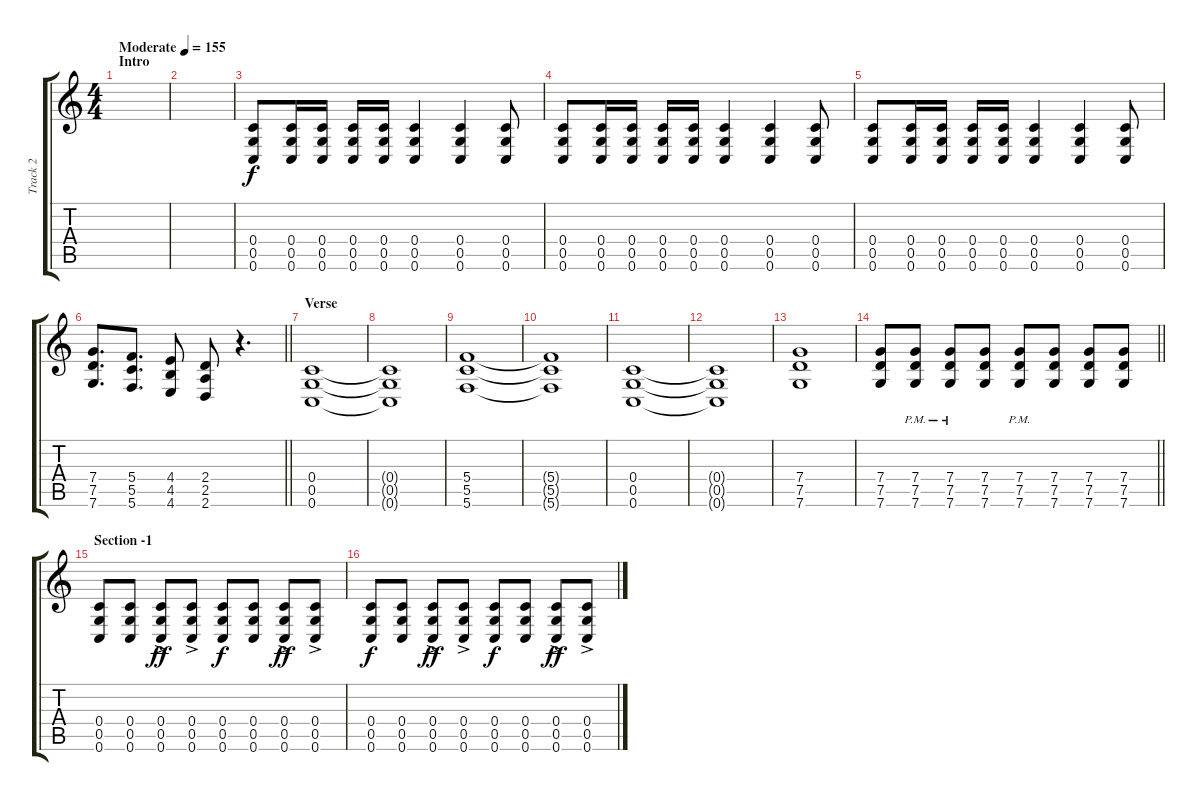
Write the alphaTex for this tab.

\track ("Track 2" "Track 2") {instrument acousticguitarsteel}
\staff {score tabs}
\tuning (D4 A3 F3 C3 G2 C2) {hide}
\ts (4 4)
\section ("" "Intro")
\tempo (155 "Moderate")
\clef g2
\ks c
|
|
(0.4 0.5 0.6).8 (0.4 0.5 0.6).16 (0.4 0.5 0.6).16 (0.4 0.5 0.6).16 (0.4 0.5 0.6).16 (0.4 0.5 0.6).4 (0.4 0.5 0.6).4 (0.4 0.5 0.6).8 |
(0.4 0.5 0.6).8 (0.4 0.5 0.6).16 (0.4 0.5 0.6).16 (0.4 0.5 0.6).16 (0.4 0.5 0.6).16 (0.4 0.5 0.6).4 (0.4 0.5 0.6).4 (0.4 0.5 0.6).8 |
(0.4 0.5 0.6).8 (0.4 0.5 0.6).16 (0.4 0.5 0.6).16 (0.4 0.5 0.6).16 (0.4 0.5 0.6).16 (0.4 0.5 0.6).4 (0.4 0.5 0.6).4 (0.4 0.5 0.6).8 |
\barLineRight lightlight
(7.4 7.5 7.6).8{d} (5.4 5.5 5.6).8{d} (4.4 4.5 4.6).8 (2.4 2.5 2.6).8 r.4{d} |
\section ("" "Verse")
(0.4 0.5 0.6).1 |
(0.4{t} 0.5{t} 0.6{t}).1 |
(5.4 5.5 5.6).1 |
(5.4{t} 5.5{t} 5.6{t}).1 |
(0.4 0.5 0.6).1 |
(0.4{t} 0.5{t} 0.6{t}).1 |
(7.4 7.5 7.6).1 |
\barLineRight lightlight
(7.4 7.5 7.6).8 (7.4{pm} 7.5{pm} 7.6{pm}).8 (7.4{pm} 7.5{pm} 7.6{pm}).8 (7.4 7.5 7.6).8 (7.4{pm} 7.5{pm} 7.6{pm}).8 (7.4 7.5 7.6).8 (7.4 7.5 7.6).8 (7.4 7.5 7.6).8 |
\section ("" "Section -1")
(0.4 0.5 0.6).8 (0.4 0.5 0.6).8 (0.4{ac} 0.5{ac} 0.6{ac}).8{dy ff} (0.4{ac} 0.5{ac} 0.6{ac}).8 (0.4 0.5 0.6).8{dy f} (0.4 0.5 0.6).8 (0.4{ac} 0.5{ac} 0.6{ac}).8{dy ff} (0.4{ac} 0.5{ac} 0.6{ac}).8 |
(0.4 0.5 0.6).8{dy f} (0.4 0.5 0.6).8 (0.4{ac} 0.5{ac} 0.6{ac}).8{dy ff} (0.4{ac} 0.5{ac} 0.6{ac}).8 (0.4 0.5 0.6).8{dy f} (0.4 0.5 0.6).8 (0.4{ac} 0.5{ac} 0.6{ac}).8{dy ff} (0.4{ac} 0.5{ac} 0.6{ac}).8
